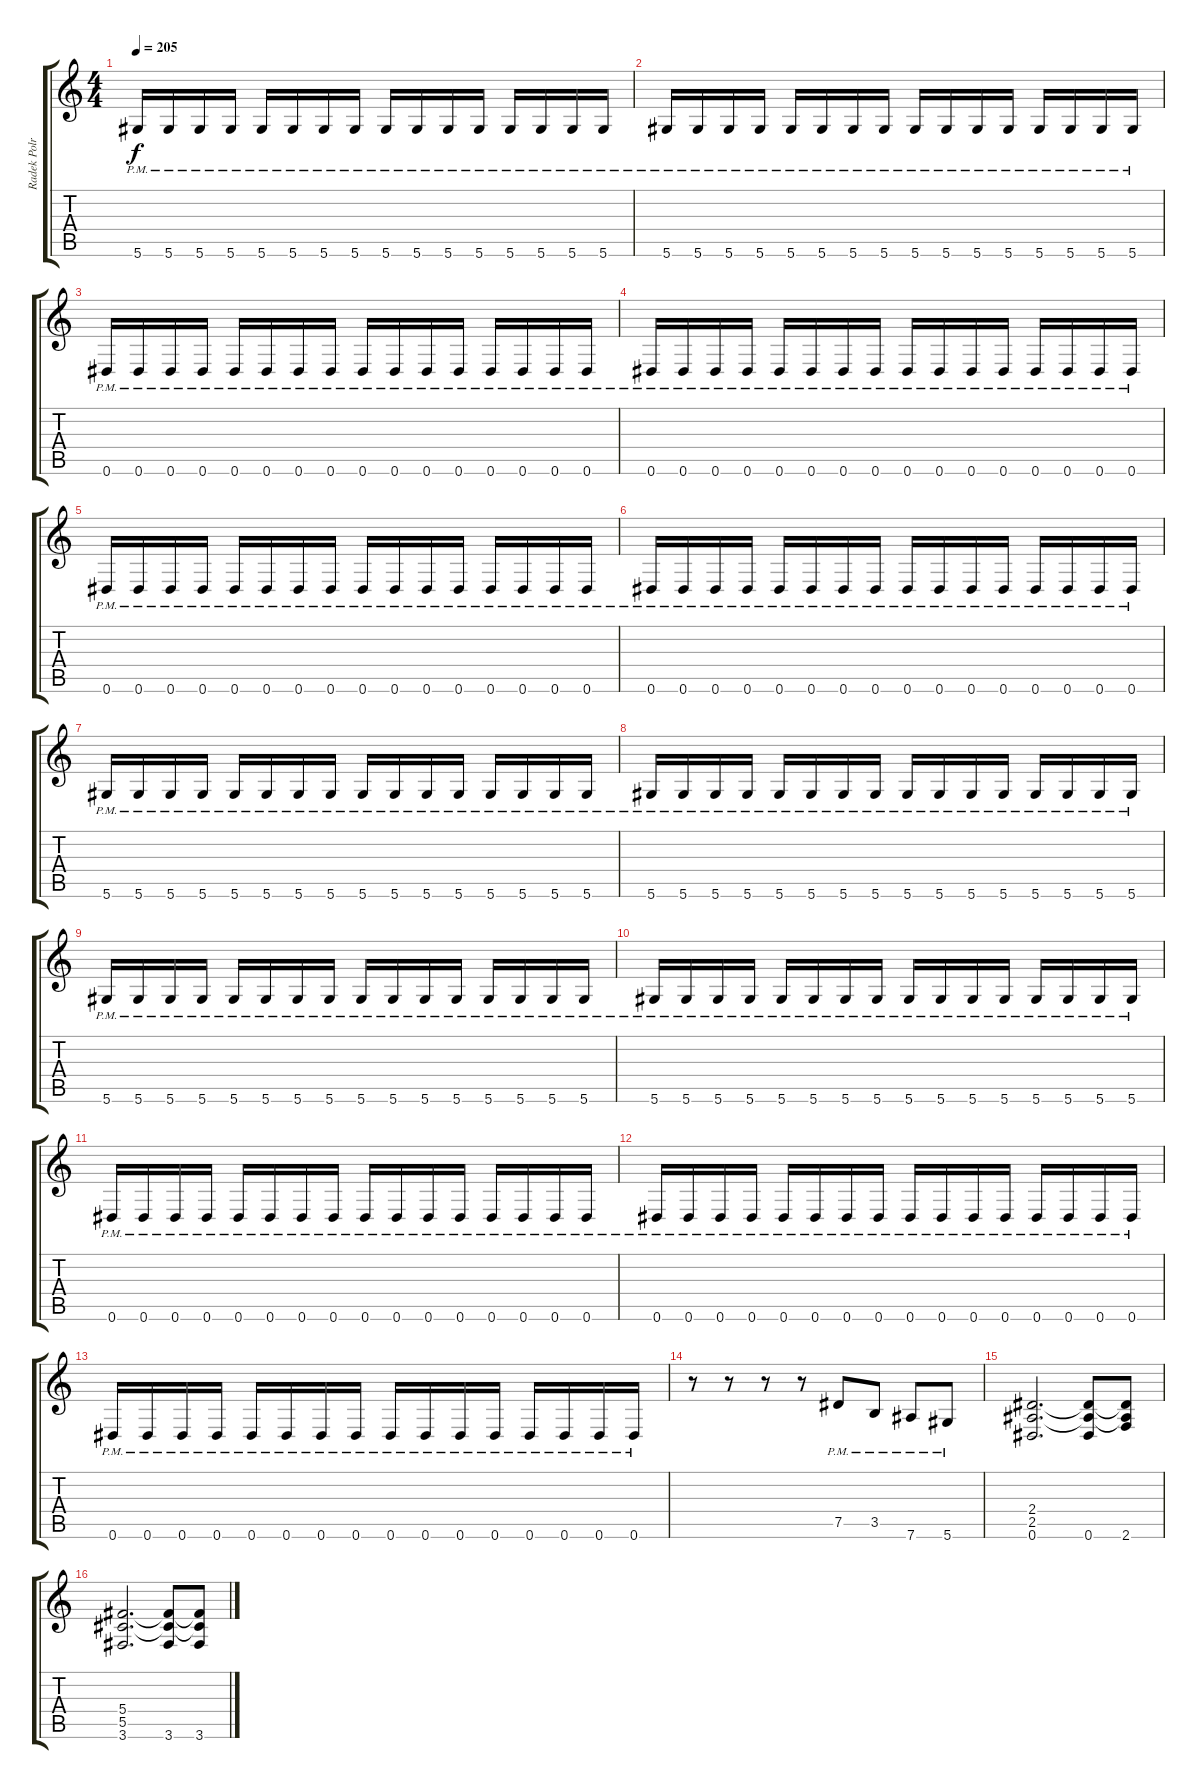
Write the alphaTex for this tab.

\track ("Radek Polrolniczak" "Radek Polr") {instrument distortionguitar}
\staff {score tabs}
\tuning (Eb4 Bb3 Gb3 Db3 Ab2 Eb2) {hide}
\ts (4 4)
\tempo 205
\clef g2
\ks c
5.6{pm}.16{dy f} 5.6{pm}.16 5.6{pm}.16 5.6{pm}.16 5.6{pm}.16 5.6{pm}.16 5.6{pm}.16 5.6{pm}.16 5.6{pm}.16 5.6{pm}.16 5.6{pm}.16 5.6{pm}.16 5.6{pm}.16 5.6{pm}.16 5.6{pm}.16 5.6{pm}.16 |
5.6{pm}.16 5.6{pm}.16 5.6{pm}.16 5.6{pm}.16 5.6{pm}.16 5.6{pm}.16 5.6{pm}.16 5.6{pm}.16 5.6{pm}.16 5.6{pm}.16 5.6{pm}.16 5.6{pm}.16 5.6{pm}.16 5.6{pm}.16 5.6{pm}.16 5.6{pm}.16 |
0.6{pm}.16 0.6{pm}.16 0.6{pm}.16 0.6{pm}.16 0.6{pm}.16 0.6{pm}.16 0.6{pm}.16 0.6{pm}.16 0.6{pm}.16 0.6{pm}.16 0.6{pm}.16 0.6{pm}.16 0.6{pm}.16 0.6{pm}.16 0.6{pm}.16 0.6{pm}.16 |
0.6{pm}.16 0.6{pm}.16 0.6{pm}.16 0.6{pm}.16 0.6{pm}.16 0.6{pm}.16 0.6{pm}.16 0.6{pm}.16 0.6{pm}.16 0.6{pm}.16 0.6{pm}.16 0.6{pm}.16 0.6{pm}.16 0.6{pm}.16 0.6{pm}.16 0.6{pm}.16 |
0.6{pm}.16 0.6{pm}.16 0.6{pm}.16 0.6{pm}.16 0.6{pm}.16 0.6{pm}.16 0.6{pm}.16 0.6{pm}.16 0.6{pm}.16 0.6{pm}.16 0.6{pm}.16 0.6{pm}.16 0.6{pm}.16 0.6{pm}.16 0.6{pm}.16 0.6{pm}.16 |
0.6{pm}.16 0.6{pm}.16 0.6{pm}.16 0.6{pm}.16 0.6{pm}.16 0.6{pm}.16 0.6{pm}.16 0.6{pm}.16 0.6{pm}.16 0.6{pm}.16 0.6{pm}.16 0.6{pm}.16 0.6{pm}.16 0.6{pm}.16 0.6{pm}.16 0.6{pm}.16 |
5.6{pm}.16 5.6{pm}.16 5.6{pm}.16 5.6{pm}.16 5.6{pm}.16 5.6{pm}.16 5.6{pm}.16 5.6{pm}.16 5.6{pm}.16 5.6{pm}.16 5.6{pm}.16 5.6{pm}.16 5.6{pm}.16 5.6{pm}.16 5.6{pm}.16 5.6{pm}.16 |
5.6{pm}.16 5.6{pm}.16 5.6{pm}.16 5.6{pm}.16 5.6{pm}.16 5.6{pm}.16 5.6{pm}.16 5.6{pm}.16 5.6{pm}.16 5.6{pm}.16 5.6{pm}.16 5.6{pm}.16 5.6{pm}.16 5.6{pm}.16 5.6{pm}.16 5.6{pm}.16 |
5.6{pm}.16 5.6{pm}.16 5.6{pm}.16 5.6{pm}.16 5.6{pm}.16 5.6{pm}.16 5.6{pm}.16 5.6{pm}.16 5.6{pm}.16 5.6{pm}.16 5.6{pm}.16 5.6{pm}.16 5.6{pm}.16 5.6{pm}.16 5.6{pm}.16 5.6{pm}.16 |
5.6{pm}.16 5.6{pm}.16 5.6{pm}.16 5.6{pm}.16 5.6{pm}.16 5.6{pm}.16 5.6{pm}.16 5.6{pm}.16 5.6{pm}.16 5.6{pm}.16 5.6{pm}.16 5.6{pm}.16 5.6{pm}.16 5.6{pm}.16 5.6{pm}.16 5.6{pm}.16 |
0.6{pm}.16 0.6{pm}.16 0.6{pm}.16 0.6{pm}.16 0.6{pm}.16 0.6{pm}.16 0.6{pm}.16 0.6{pm}.16 0.6{pm}.16 0.6{pm}.16 0.6{pm}.16 0.6{pm}.16 0.6{pm}.16 0.6{pm}.16 0.6{pm}.16 0.6{pm}.16 |
0.6{pm}.16 0.6{pm}.16 0.6{pm}.16 0.6{pm}.16 0.6{pm}.16 0.6{pm}.16 0.6{pm}.16 0.6{pm}.16 0.6{pm}.16 0.6{pm}.16 0.6{pm}.16 0.6{pm}.16 0.6{pm}.16 0.6{pm}.16 0.6{pm}.16 0.6{pm}.16 |
0.6{pm}.16 0.6{pm}.16 0.6{pm}.16 0.6{pm}.16 0.6{pm}.16 0.6{pm}.16 0.6{pm}.16 0.6{pm}.16 0.6{pm}.16 0.6{pm}.16 0.6{pm}.16 0.6{pm}.16 0.6{pm}.16 0.6{pm}.16 0.6{pm}.16 0.6{pm}.16 |
r.8 r.8 r.8 r.8 7.5{pm}.8 3.5{pm}.8 7.6{pm}.8 5.6{pm}.8 |
(2.4 2.5 0.6).2{d} (2.4{t} 2.5{t} 0.6).8 (2.4{t} 2.5{t} 2.6).8 |
(5.4 5.5 3.6).2{d} (5.4{t} 5.5{t} 3.6).8 (5.4{t} 5.5{t} 3.6).8
